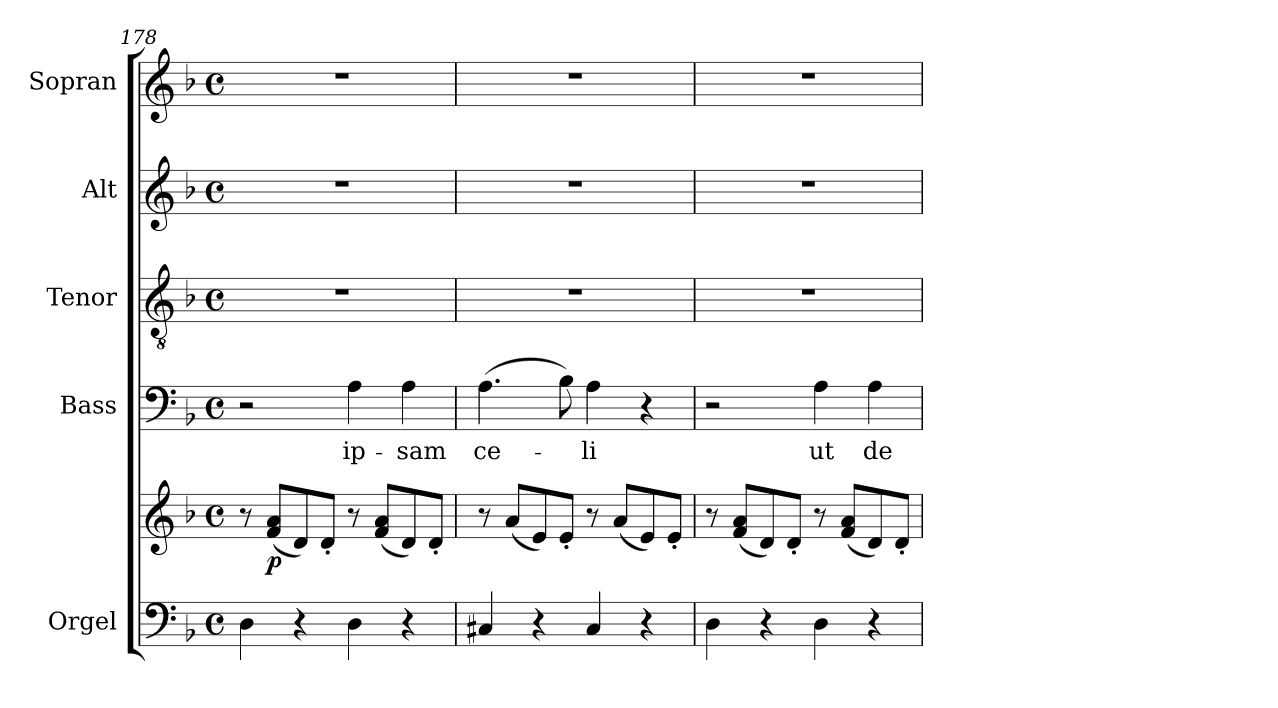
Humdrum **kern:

**kern	**kern	**dynam	**kern	**text	**kern	**kern	**kern
*part5	*part5	*part5	*part4	*part4	*part3	*part2	*part1
*staff6	*staff5	*staff5/6	*staff4	*staff4	*staff3	*staff2	*staff1
*I"Orgel	*	*	*I"Bass	*	*I"Tenor	*I"Alt	*I"Sopran
*I'Org.	*	*	*I'B.	*	*I'T.	*I'A.	*I'S.
*clefF4	*clefG2	*	*clefF4	*	*clefGv2	*clefG2	*clefG2
*k[b-]	*k[b-]	*	*k[b-]	*	*k[b-]	*k[b-]	*k[b-]
*F:	*F:	*	*F:	*	*F:	*F:	*F:
*M4/4	*M4/4	*	*M4/4	*	*M4/4	*M4/4	*M4/4
*met(c)	*met(c)	*	*met(c)	*	*met(c)	*met(c)	*met(c)
=178	=178	=178	=178	=178	=178	=178	=178
4D\	8r	.	2r	.	1r	1r	1r
!	!	!LO:DY:b	!	!	!	!	!
.	(<8f/ 8a/L	p	.	.	.	.	.
4r	8d/)	.	.	.	.	.	.
.	8d'</J	.	.	.	.	.	.
!	!	!	!	!LO:LY:b	!	!	!
4D\	8r	.	4A\	ip-	.	.	.
.	(<8f/ 8a/L	.	.	.	.	.	.
!	!	!	!	!LO:LY:b	!	!	!
4r	8d/)	.	4A\	-sam	.	.	.
.	8d'</J	.	.	.	.	.	.
=179	=179	=179	=179	=179	=179	=179	=179
!	!	!	!	!LO:LY:b	!	!	!
4C#X/	8r	.	(>4.A\	ce-	1r	1r	1r
.	(<8a/L	.	.	.	.	.	.
4r	8e/)	.	.	.	.	.	.
.	8e'</J	.	8B-\)	.	.	.	.
!	!	!	!	!LO:LY:b	!	!	!
4C#/	8r	.	4A\	-li	.	.	.
.	(<8a/L	.	.	.	.	.	.
4r	8e/)	.	4r	.	.	.	.
.	8e'</J	.	.	.	.	.	.
=180	=180	=180	=180	=180	=180	=180	=180
4D\	8r	.	2r	.	1r	1r	1r
.	(<8f/ 8a/L	.	.	.	.	.	.
4r	8d/)	.	.	.	.	.	.
.	8d'</J	.	.	.	.	.	.
!	!	!	!	!LO:LY:b	!	!	!
4D\	8r	.	4A\	ut	.	.	.
.	(<8f/ 8a/L	.	.	.	.	.	.
!	!	!	!	!LO:LY:b	!	!	!
4r	8d/)	.	4A\	de	.	.	.
.	8d'</J	.	.	.	.	.	.
=	=	=	=	=	=	=	=
*-	*-	*-	*-	*-	*-	*-	*-
